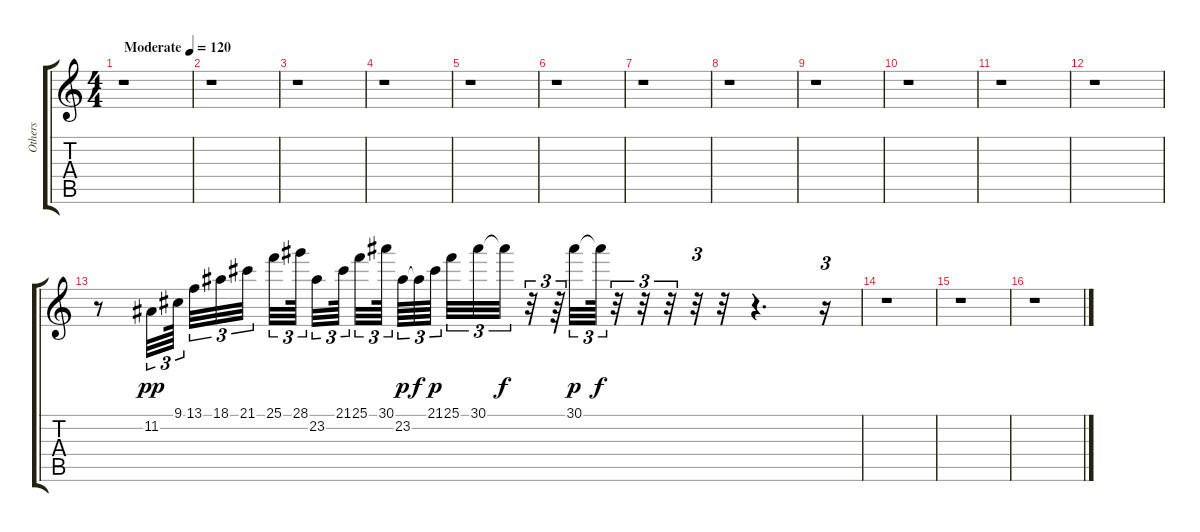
\track ("Others" "Others") {instrument fx3crystal}
\staff {score tabs}
\tuning (E4 B3 G3 D3 A2 E2) {hide}
\ts (4 4)
\tempo (120 "Moderate")
\clef g2
\ks c
r.1{dy pp instrument fx3crystal} |
r.1 |
r.1 |
r.1 |
r.1 |
r.1 |
r.1 |
r.1 |
r.1 |
r.1 |
r.1 |
r.1 |
r.8 11.2.32{tu (3 2)} 9.1.64{tu (3 2) beam splitsecondary} 13.1.32{tu (3 2)} 18.1.32{tu (3 2)} 21.1.32{tu (3 2) beam splitsecondary} 25.1.32{tu (3 2)} 28.1.64{tu (3 2)} 23.2.32{tu (3 2)} 21.1.64{tu (3 2) beam splitsecondary} 25.1.32{tu (3 2)} 30.1.64{tu (3 2) beam splitsecondary} 23.2.64{tu (3 2) dy p} 23.2{t}.64{tu (3 2) dy f} 21.1.64{tu (3 2) dy p beam splitsecondary} 25.1.32{tu (3 2)} 30.1.32{tu (3 2)} 30.1{t}.32{tu (3 2) dy f} r.32{tu (3 2)} r.64{tu (3 2)} 30.1.32{tu (3 2) dy p} 30.1{t}.64{tu (3 2) dy f} r.32{tu (3 2)} r.32{tu (3 2)} r.32{tu (3 2)} r.32{tu (3 2)} r.32 r.4{d} r.16{tu (3 2)} |
r.1 |
r.1 |
r.1
